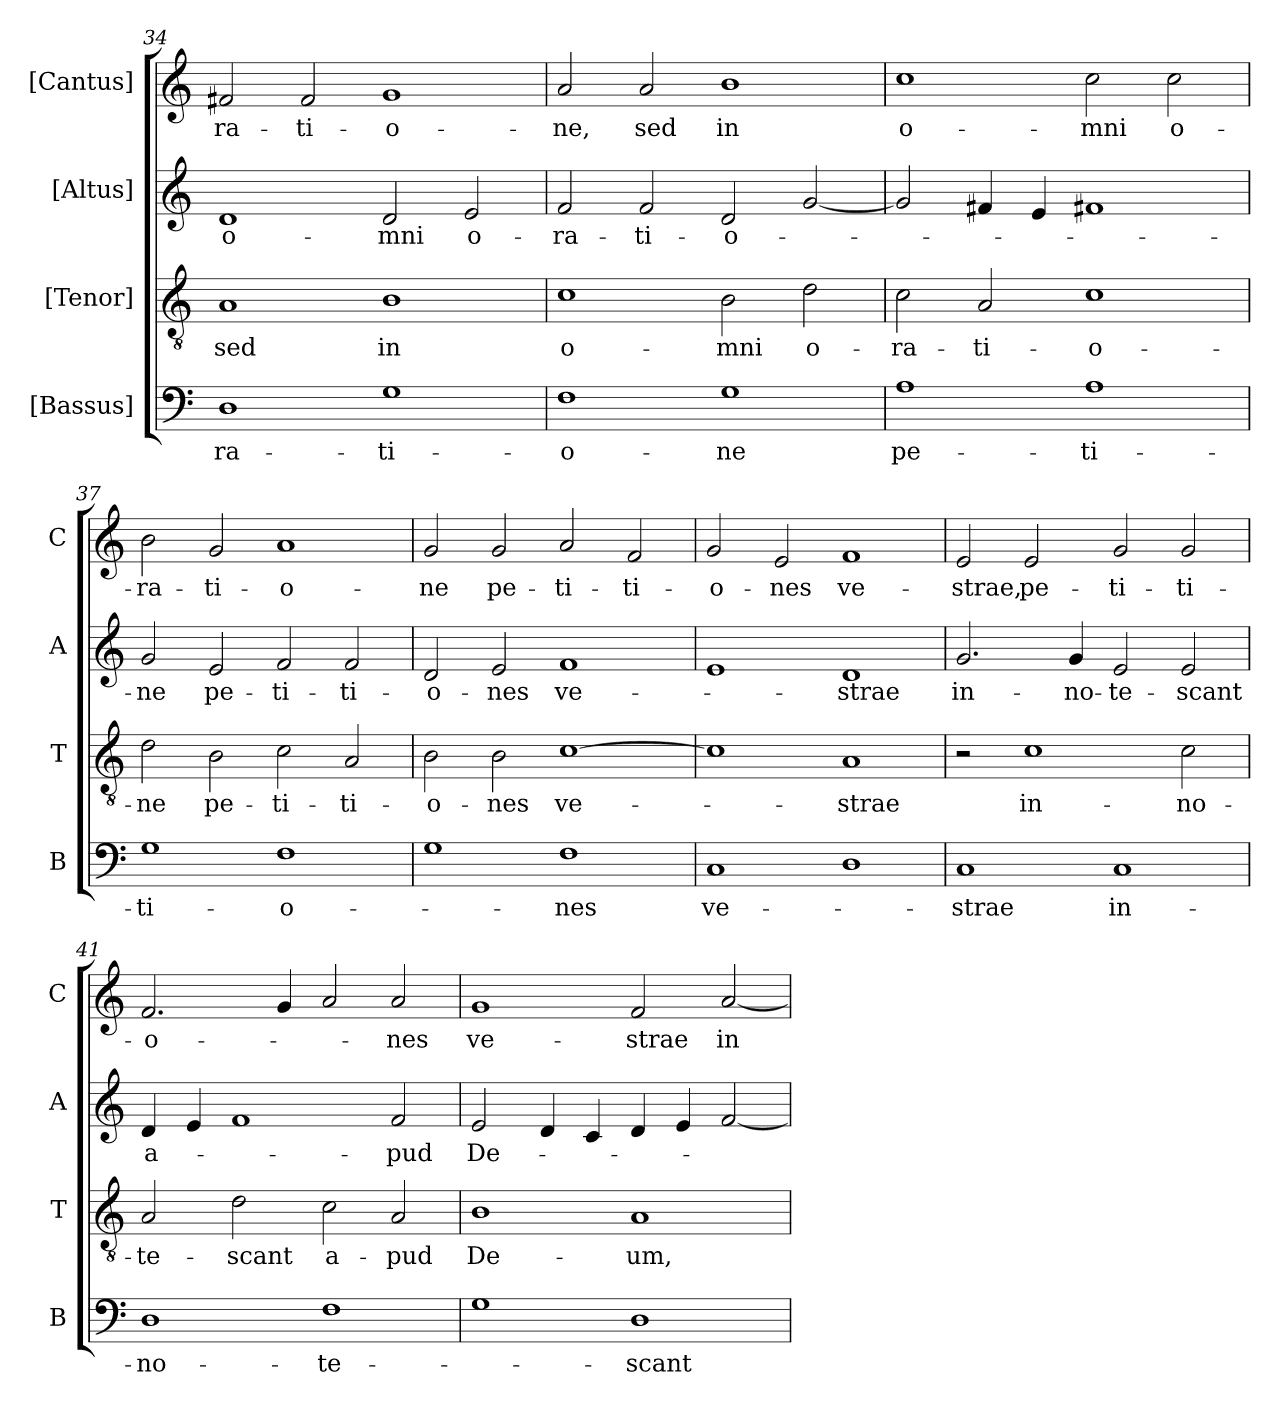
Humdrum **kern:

**kern	**text	**kern	**text	**kern	**text	**kern	**text
*part4	*part4	*part3	*part3	*part2	*part2	*part1	*part1
*staff4	*staff4	*staff3	*staff3	*staff2	*staff2	*staff1	*staff1
*I"[Bassus]	*	*I"[Tenor]	*	*I"[Altus]	*	*I"[Cantus]	*
*I'B	*	*I'T	*	*I'A	*	*I'C	*
*clefF4	*	*clefGv2	*	*clefG2	*	*clefG2	*
*k[]	*	*k[]	*	*k[]	*	*k[]	*
*C:	*	*C:	*	*C:	*	*C:	*
=34	=34	=34	=34	=34	=34	=34	=34
!	!LO:LY:b	!	!LO:LY:b	!	!LO:LY:b	!	!LO:LY:b
1D	-ra-	1A	sed	1d	o-	2f#X/	-ra-
!	!	!	!	!	!	!	!LO:LY:b
.	.	.	.	.	.	2f#/	-ti-
!	!LO:LY:b	!	!LO:LY:b	!	!LO:LY:b	!	!LO:LY:b
1G	-ti-	1B	in	2d/	-mni	1g	-o-
!	!	!	!	!	!LO:LY:b	!	!
.	.	.	.	2e/	o-	.	.
=35	=35	=35	=35	=35	=35	=35	=35
!	!LO:LY:b	!	!LO:LY:b	!	!LO:LY:b	!	!LO:LY:b
1F	-o-	1c	o-	2f/	-ra-	2a/	-ne,
!	!	!	!	!	!LO:LY:b	!	!LO:LY:b
.	.	.	.	2f/	-ti-	2a/	sed
!	!LO:LY:b	!	!LO:LY:b	!	!LO:LY:b	!	!LO:LY:b
1G	-ne	2B\	-mni	2d/	-o-	1b	in
!	!	!	!LO:LY:b	!	!	!	!
.	.	2d\	o-	[2g/	.	.	.
=36	=36	=36	=36	=36	=36	=36	=36
!	!LO:LY:b	!	!LO:LY:b	!	!	!	!LO:LY:b
1A	pe-	2c\	-ra-	2g/]	.	1cc	o-
!	!	!	!LO:LY:b	!	!	!	!
.	.	2A/	-ti-	4f#X/	.	.	.
.	.	.	.	4e/	.	.	.
!	!LO:LY:b	!	!LO:LY:b	!	!	!	!LO:LY:b
1A	-ti-	1c	-o-	1f#X	.	2cc\	-mni
!	!	!	!	!	!	!	!LO:LY:b
.	.	.	.	.	.	2cc\	o-
!!LO:PB:g=z
=37	=37	=37	=37	=37	=37	=37	=37
!	!LO:LY:b	!	!LO:LY:b	!	!LO:LY:b	!	!LO:LY:b
1G	-ti-	2d\	-ne	2g/	-ne	2b\	-ra-
!	!	!	!LO:LY:b	!	!LO:LY:b	!	!LO:LY:b
.	.	2B\	pe-	2e/	pe-	2g/	-ti-
!	!LO:LY:b	!	!LO:LY:b	!	!LO:LY:b	!	!LO:LY:b
1F	-o-	2c\	-ti-	2f/	-ti-	1a	-o-
!	!	!	!LO:LY:b	!	!LO:LY:b	!	!
.	.	2A/	-ti-	2f/	-ti-	.	.
=38	=38	=38	=38	=38	=38	=38	=38
!	!	!	!LO:LY:b	!	!LO:LY:b	!	!LO:LY:b
1G	.	2B\	-o-	2d/	-o-	2g/	-ne
!	!	!	!LO:LY:b	!	!LO:LY:b	!	!LO:LY:b
.	.	2B\	-nes	2e/	-nes	2g/	pe-
!	!LO:LY:b	!	!LO:LY:b	!	!LO:LY:b	!	!LO:LY:b
1F	-nes	[1c	ve-	1f	ve-	2a/	-ti-
!	!	!	!	!	!	!	!LO:LY:b
.	.	.	.	.	.	2f/	-ti-
=39	=39	=39	=39	=39	=39	=39	=39
!	!LO:LY:b	!	!	!	!	!	!LO:LY:b
1C	ve-	1c]	.	1e	.	2g/	-o-
!	!	!	!	!	!	!	!LO:LY:b
.	.	.	.	.	.	2e/	-nes
!	!	!	!LO:LY:b	!	!LO:LY:b	!	!LO:LY:b
1D	.	1A	-strae	1d	-strae	1f	ve-
=40	=40	=40	=40	=40	=40	=40	=40
!	!LO:LY:b	!	!	!	!LO:LY:b	!	!LO:LY:b
1C	-strae	2r	.	2.g/	in-	2e/	-strae,
!	!	!	!LO:LY:b	!	!	!	!LO:LY:b
.	.	1c	in-	.	.	2e/	pe-
!	!	!	!	!	!LO:LY:b	!	!
.	.	.	.	4g/	-no-	.	.
!	!LO:LY:b	!	!	!	!LO:LY:b	!	!LO:LY:b
1C	in-	.	.	2e/	-te-	2g/	-ti-
!	!	!	!LO:LY:b	!	!LO:LY:b	!	!LO:LY:b
.	.	2c\	-no-	2e/	-scant	2g/	-ti-
=41	=41	=41	=41	=41	=41	=41	=41
!	!LO:LY:b	!	!LO:LY:b	!	!LO:LY:b	!	!LO:LY:b
1D	-no-	2A/	-te-	4d/	a-	2.f/	-o-
.	.	.	.	4e/	.	.	.
!	!	!	!LO:LY:b	!	!	!	!
.	.	2d\	-scant	1f	.	.	.
.	.	.	.	.	.	4g/	.
!	!LO:LY:b	!	!LO:LY:b	!	!	!	!
1F	-te-	2c\	a-	.	.	2a/	.
!	!	!	!LO:LY:b	!	!LO:LY:b	!	!LO:LY:b
.	.	2A/	-pud	2f/	-pud	2a/	-nes
!!LO:LB:g=z
=42	=42	=42	=42	=42	=42	=42	=42
!	!	!	!LO:LY:b	!	!LO:LY:b	!	!LO:LY:b
1G	.	1B	De-	2e/	De-	1g	ve-
.	.	.	.	4d/	.	.	.
.	.	.	.	4c/	.	.	.
!	!LO:LY:b	!	!LO:LY:b	!	!	!	!LO:LY:b
1D	-scant	1A	-um,	4d/	.	2f/	-strae
.	.	.	.	4e/	.	.	.
!	!	!	!	!	!	!	!LO:LY:b
.	.	.	.	[2f/	.	[2a/	in-
=	=	=	=	=	=	=	=
*-	*-	*-	*-	*-	*-	*-	*-
